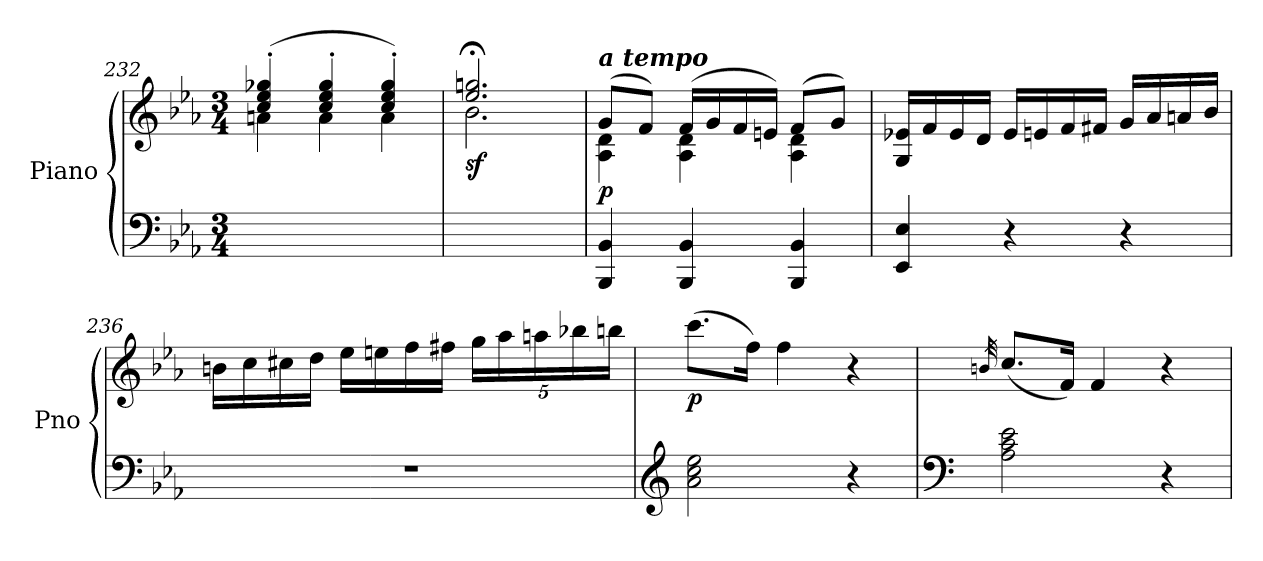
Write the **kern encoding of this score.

**kern	**kern	**dynam
*part1	*part1	*part1
*staff2	*staff1	*staff1/2
*I"Piano	*	*
*I'Pno	*	*
*clefF4	*clefG2	*
*k[b-e-a-]	*k[b-e-a-]	*
*M3/4	*M3/4	*
=232	=232	=232
*	*^	*
2.ryy	(>4cc/' 4ee-/' 4gg-X/'	4an\	.
.	4cc/' 4ee-/' 4gg-/'	4a\	.
.	4cc/' 4ee-/' 4gg-/')	4a\	.
=233	=233	=233	=233
!	!	!	!LO:DY:b
2.ryy	2.ee-/;< 2.ggn/;<	2.b-\	sf
=234	=234	=234	=234
!	!LO:TX:a:Bi:t=a tempo	!	!
!	!	!	!LO:DY:b
4BBB-/ 4BB-/	(8g/L	4A-\ 4d\	p
.	8f/J)	.	.
4BBB-/ 4BB-/	(16f/LL	4A-\ 4d\	.
.	16g/	.	.
.	16f/	.	.
.	16en/JJ)	.	.
4BBB-/ 4BB-/	(8f/L	4A-\ 4d\	.
.	8g/J)	.	.
*	*v	*v	*
!!LO:PB:g=z
=235	=235	=235
4EE-/ 4E-/	16G/ 16e-X/LL	.
.	16f/	.
.	16e-/	.
.	16d/JJ	.
!	!	!LO:DY:b
4r	16e-/LL	other-dynamics
.	16en/	.
.	16f/	.
.	16f#X/JJ	.
4r	16g/LL	.
.	16a-/	.
.	16an/	.
.	16b-/JJ	.
!!LO:PB:g=z
=236	=236	=236
2.r	16bn\LL	.
.	16cc\	.
.	16cc#X\	.
.	16dd\JJ	.
.	16ee-\LL	.
.	16een\	.
.	16ff\	.
.	16ff#X\JJ	.
*	*Xbrackettup	*
.	20gg\LL	.
.	20aa-\	.
.	20aan\	.
.	20bb-X\	.
.	20bbn\JJ	.
=237	=237	=237
*clefG2	*	*
!	!	!LO:DY:b
2a-\ 2cc\ 2ee-\	(8.ccc\L	p
.	16ff\Jk)	.
.	4ff\	.
4r	4r	.
=238	=238	=238
*clefF4	*	*
.	32qbn/	.
2A-\ 2c\ 2e-\	(8.cc/L	.
.	16f/Jk)	.
.	4f/	.
4r	4r	.
=	=	=
*-	*-	*-
